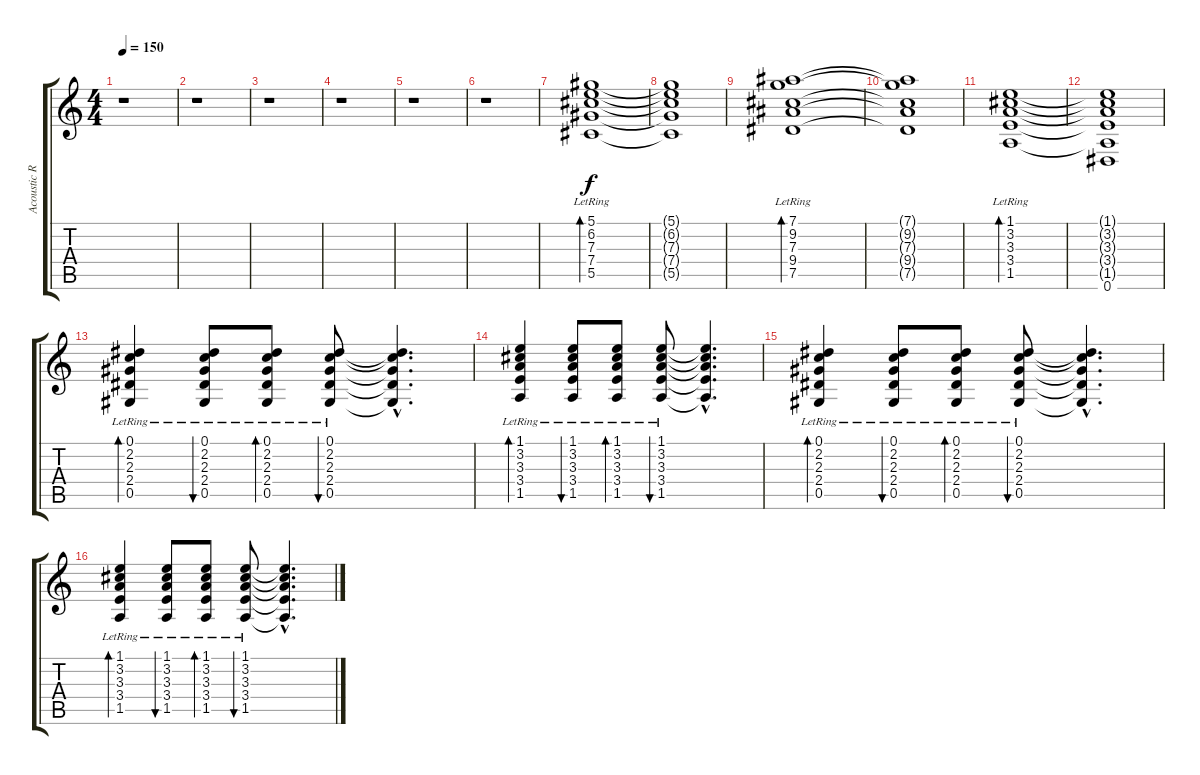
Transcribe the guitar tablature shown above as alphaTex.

\track ("Acoustic Rhytm" "Acoustic R") {instrument acousticguitarsteel}
\staff {score tabs}
\tuning (Eb4 Bb3 Gb3 Db3 Ab2 Eb2) {hide}
\ts (4 4)
\tempo 150
\clef g2
\ks c
r.1{dy f} |
r.1 |
r.1 |
r.1 |
r.1 |
r.1 |
(5.1{lr} 6.2{lr} 7.3{lr} 7.4{lr} 5.5{lr}).1{bd 480} |
(5.1{t} 6.2{t} 7.3{t} 7.4{t} 5.5{t}).1 |
(7.1{lr} 9.2{lr} 7.3{lr} 9.4{lr} 7.5{lr}).1{bd 480} |
(7.1{t} 9.2{t} 7.3{t} 9.4{t} 7.5{t}).1 |
(1.1{lr} 3.2{lr} 3.3{lr} 3.4{lr} 1.5{lr}).1{bd 480} |
(1.1{t} 3.2{t} 3.3{t} 3.4{t} 1.5{t} 0.6).1 |
(0.1{lr} 2.2{lr} 2.3{lr} 2.4{lr} 0.5{lr}).4{bd 30} (0.1{lr} 2.2{lr} 2.3{lr} 2.4{lr} 0.5{lr}).8{bu 30} (0.1{lr} 2.2{lr} 2.3{lr} 2.4{lr} 0.5{lr}).8{bd 30} (0.1{lr} 2.2{lr} 2.3{lr} 2.4{lr} 0.5{lr}).8{bu 30} (0.1{hac t} 2.2{hac t} 2.3{hac t} 2.4{hac t} 0.5{hac t}).4{d} |
(1.1{lr} 3.2{lr} 3.3{lr} 3.4{lr} 1.5{lr}).4{bd 30} (1.1{lr} 3.2{lr} 3.3{lr} 3.4{lr} 1.5{lr}).8{bu 30} (1.1{lr} 3.2{lr} 3.3{lr} 3.4{lr} 1.5{lr}).8{bd 30} (1.1{lr} 3.2{lr} 3.3{lr} 3.4{lr} 1.5{lr}).8{bu 30} (1.1{hac t} 3.2{hac t} 3.3{hac t} 3.4{hac t} 1.5{hac t}).4{d} |
(0.1{lr} 2.2{lr} 2.3{lr} 2.4{lr} 0.5{lr}).4{bd 30} (0.1{lr} 2.2{lr} 2.3{lr} 2.4{lr} 0.5{lr}).8{bu 30} (0.1{lr} 2.2{lr} 2.3{lr} 2.4{lr} 0.5{lr}).8{bd 30} (0.1{lr} 2.2{lr} 2.3{lr} 2.4{lr} 0.5{lr}).8{bu 30} (0.1{hac t} 2.2{hac t} 2.3{hac t} 2.4{hac t} 0.5{hac t}).4{d} |
(1.1{lr} 3.2{lr} 3.3{lr} 3.4{lr} 1.5{lr}).4{bd 30} (1.1{lr} 3.2{lr} 3.3{lr} 3.4{lr} 1.5{lr}).8{bu 30} (1.1{lr} 3.2{lr} 3.3{lr} 3.4{lr} 1.5{lr}).8{bd 30} (1.1{lr} 3.2{lr} 3.3{lr} 3.4{lr} 1.5{lr}).8{bu 30} (1.1{hac t} 3.2{hac t} 3.3{hac t} 3.4{hac t} 1.5{hac t}).4{d}
